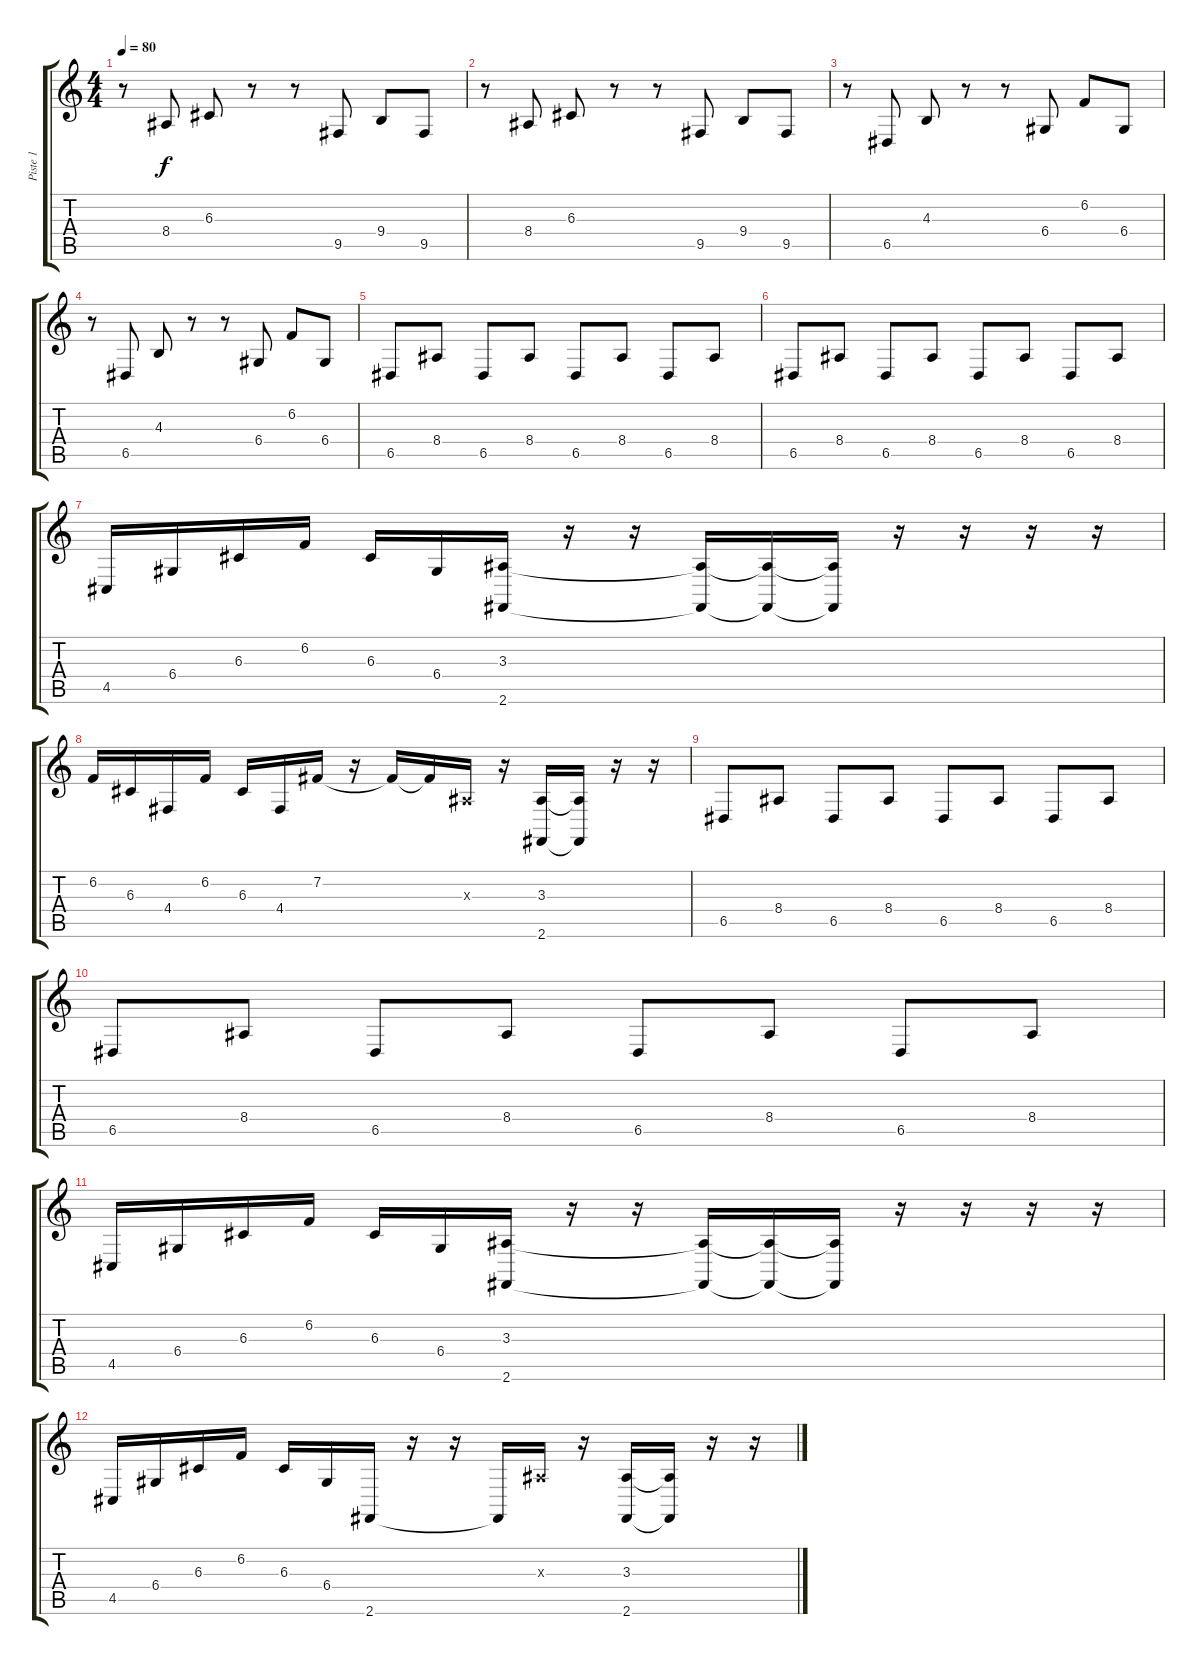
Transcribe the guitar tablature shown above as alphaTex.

\track ("Piste 1" "Piste 1") {instrument electricpiano1}
\staff {score tabs}
\tuning (E4 B3 G3 D3 A2 E2) {hide}
\ts (4 4)
\tempo 80
\clef g2
\ks c
r.8{dy f} 8.4.8 6.3.8 r.8 r.8 9.5.8 9.4.8 9.5.8 |
r.8 8.4.8 6.3.8 r.8 r.8 9.5.8 9.4.8 9.5.8 |
r.8 6.5.8 4.3.8 r.8 r.8 6.4.8 6.2.8 6.4.8 |
r.8 6.5.8 4.3.8 r.8 r.8 6.4.8 6.2.8 6.4.8 |
6.5.8 8.4.8 6.5.8 8.4.8 6.5.8 8.4.8 6.5.8 8.4.8 |
6.5.8 8.4.8 6.5.8 8.4.8 6.5.8 8.4.8 6.5.8 8.4.8 |
4.5.16 6.4.16 6.3.16 6.2.16 6.3.16 6.4.16 (3.3 2.6).16 r.16 r.16 (3.3{t} 2.6{t}).16 (3.3{t} 2.6{t}).16 (3.3{t} 2.6{t}).16 r.16 r.16 r.16 r.16 |
6.2.16 6.3.16 4.4.16 6.2.16 6.3.16 4.4.16 7.2.16 r.16 7.2{t}.16 7.2{t}.16 3.3{x}.16 r.16 (3.3 2.6).16 (3.3{t} 2.6{t}).16 r.16 r.16 |
6.5.8 8.4.8 6.5.8 8.4.8 6.5.8 8.4.8 6.5.8 8.4.8 |
6.5.8 8.4.8 6.5.8 8.4.8 6.5.8 8.4.8 6.5.8 8.4.8 |
4.5.16 6.4.16 6.3.16 6.2.16 6.3.16 6.4.16 (3.3 2.6).16 r.16 r.16 (3.3{t} 2.6{t}).16 (3.3{t} 2.6{t}).16 (3.3{t} 2.6{t}).16 r.16 r.16 r.16 r.16 |
4.5.16 6.4.16 6.3.16 6.2.16 6.3.16 6.4.16 2.6.16 r.16 r.16 2.6{t}.16 3.3{x}.16 r.16 (3.3 2.6).16 (3.3{t} 2.6{t}).16 r.16 r.16
